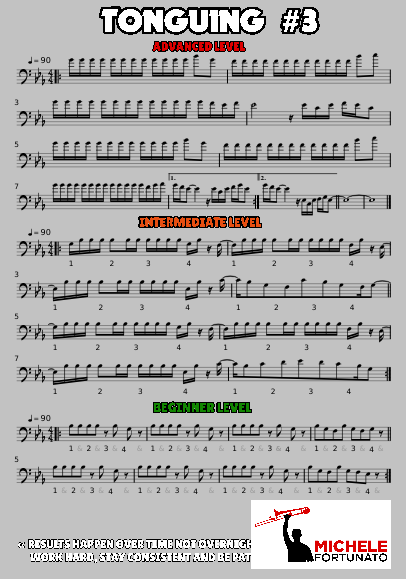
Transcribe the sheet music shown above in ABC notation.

X:1
L:1/8
Q:1/4=90
M:4/4
I:linebreak $
K:Eb
V:1 bass
V:1
|: G/G/G/G/ G/G/G/G/ G/G/G/G/ BG | F/F/F/F/ F/F/F/F/ F/F/F/F/ Bc |$ G/G/G/G/ G/G/G/G/ G/G/G/G/ G/F/E/F/ | E4 z/ E/C/E/ F/E/C |$ G/G/G/G/ G/G/G/G/ G/G/G/G/ BG | %5
 F/F/F/F/ F/F/F/F/ F/F/F/F/ Bc |$ G/G/G/G/ G/G/G/G/ G/G/G/G/ G/F/G/A/ |1 G/F/E- E2 z/ E/C/E/ F/G/E :|2 G/F/E- E2 z/ E,/C,/E,/ F,/G,/E,- || E,8- | %10
 E,8 |]:$[M:4/4][Q:1/4=90] G,/B,/B,/B,/ B,B,/B,/ B,/B,/B,/B,/ G,/B,/ z/ F,/- | F,/B,/B,/B,/ B,B,/B,/ B,/B,/B,/B,/ F,/B,/ z/ E,/- |$ E,/B,/B,/B,/ B,B,/B,/ B,/B,/B,/B,/ E,/B,/ z/ C/- | C/B,G,F,CB,G,F,/G,- ||$ %15
 G,/B,/B,/B,/ B,B,/B,/ B,/B,/B,/B,/ G,/B,/ z/ F,/- | F,/B,/B,/B,/ B,B,/B,/ B,/B,/B,/B,/ F,/B,/ z/ E,/- |$ E,/B,/B,/B,/ B,B,/B,/ B,/B,/B,/B,/ E,/B,/ z/ C/- | C/B,CDEDCB,/G, ::$[M:4/4][Q:1/4=90] B,B,B,B, z B, G, z | %20
 B,B,B,B, z B, G, z | B,B,B,B, z B, G, z | B,G,F,B, G,F,G, z ||$ B,B,B,B, z B, G, z | B,B,B,B, z B, G, z | %25
 B,B,B,B, z B, G, z | B,G,F,B, G,F,E, z :| %27
